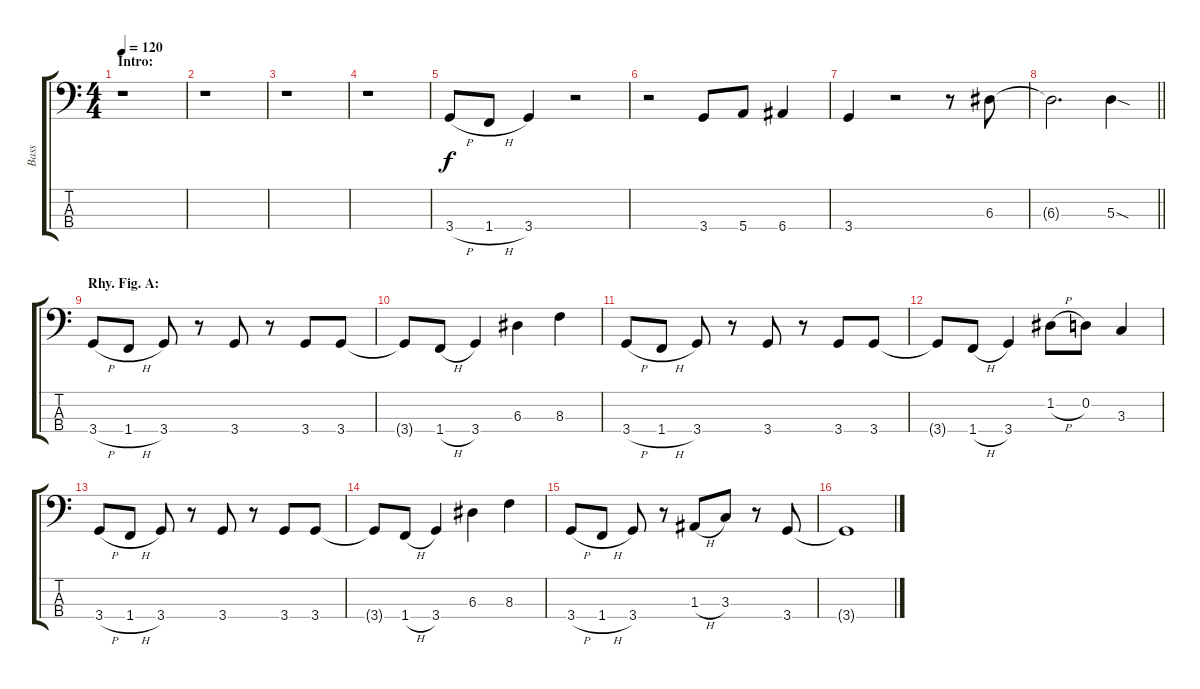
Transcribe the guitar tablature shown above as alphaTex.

\track ("Bass" "Bass") {instrument electricbasspick}
\staff {score tabs}
\tuning (G2 D2 A1 E1) {hide}
\ts (4 4)
\section ("" "Intro:")
\tempo 120
\clef f4
\ks c
r.1{dy f instrument electricbasspick} |
r.1 |
r.1 |
r.1 |
3.4{h}.8 1.4{h}.8 3.4.4 r.2 |
r.2 3.4.8 5.4.8 6.4.4 |
3.4.4 r.2 r.8 6.3.8 |
\barLineRight lightlight
6.3{t}.2{d} 5.3{sod}.4 |
\section ("" "Rhy. Fig. A:")
3.4{h}.8 1.4{h}.8 3.4.8 r.8 3.4.8 r.8 3.4.8 3.4.8 |
3.4{t}.8 1.4{h}.8 3.4.4 6.3.4 8.3.4 |
3.4{h}.8 1.4{h}.8 3.4.8 r.8 3.4.8 r.8 3.4.8 3.4.8 |
3.4{t}.8 1.4{h}.8 3.4.4 1.2{h}.8 0.2.8 3.3.4 |
3.4{h}.8 1.4{h}.8 3.4.8 r.8 3.4.8 r.8 3.4.8 3.4.8 |
3.4{t}.8 1.4{h}.8 3.4.4 6.3.4 8.3.4 |
3.4{h}.8 1.4{h}.8 3.4.8 r.8 1.3{h}.8 3.3.8 r.8 3.4.8 |
3.4{t}.1
